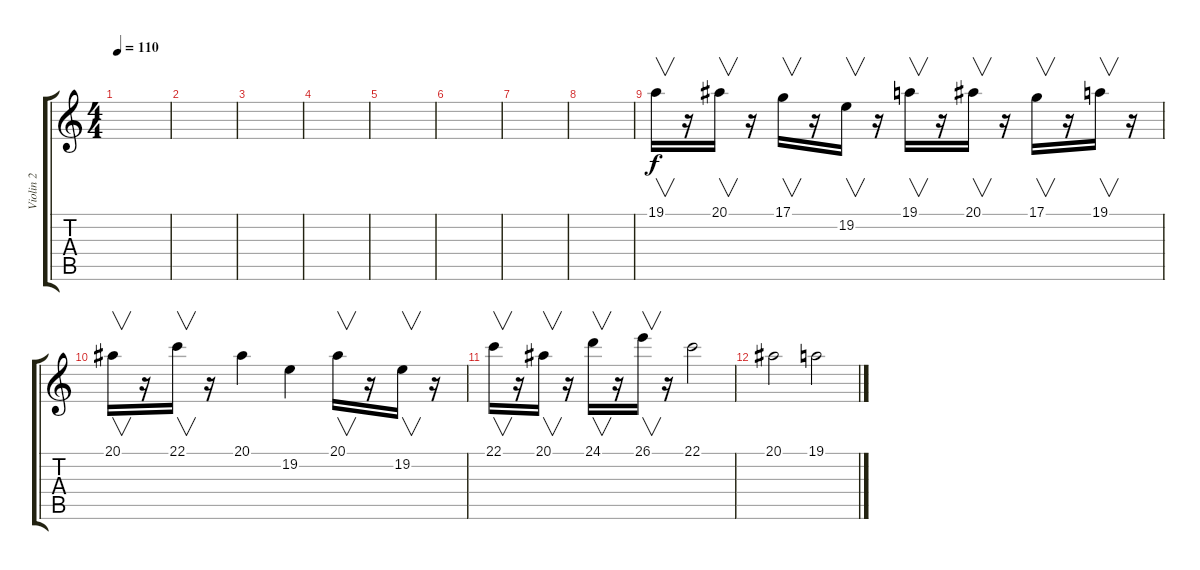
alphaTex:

\track ("Violin 2" "Violin 2") {instrument violin}
\staff {score tabs}
\tuning (D4 A3 F3 C3 G2 D2) {hide}
\ts (4 4)
\tempo 110
\clef g2
\ks c
|
|
|
|
|
|
|
|
19.1.16{v} r.16 20.1.16{v} r.16 17.1.16{v} r.16 19.2.16{v} r.16 19.1.16{v} r.16 20.1.16{v} r.16 17.1.16{v} r.16 19.1.16{v} r.16 |
20.1.16{v} r.16 22.1.16{v} r.16 20.1.4 19.2.4 20.1.16{v} r.16 19.2.16{v} r.16 |
22.1.16{v} r.16 20.1.16{v} r.16 24.1.16{v} r.16 26.1.16{v} r.16 22.1.2 |
20.1.2 19.1.2
